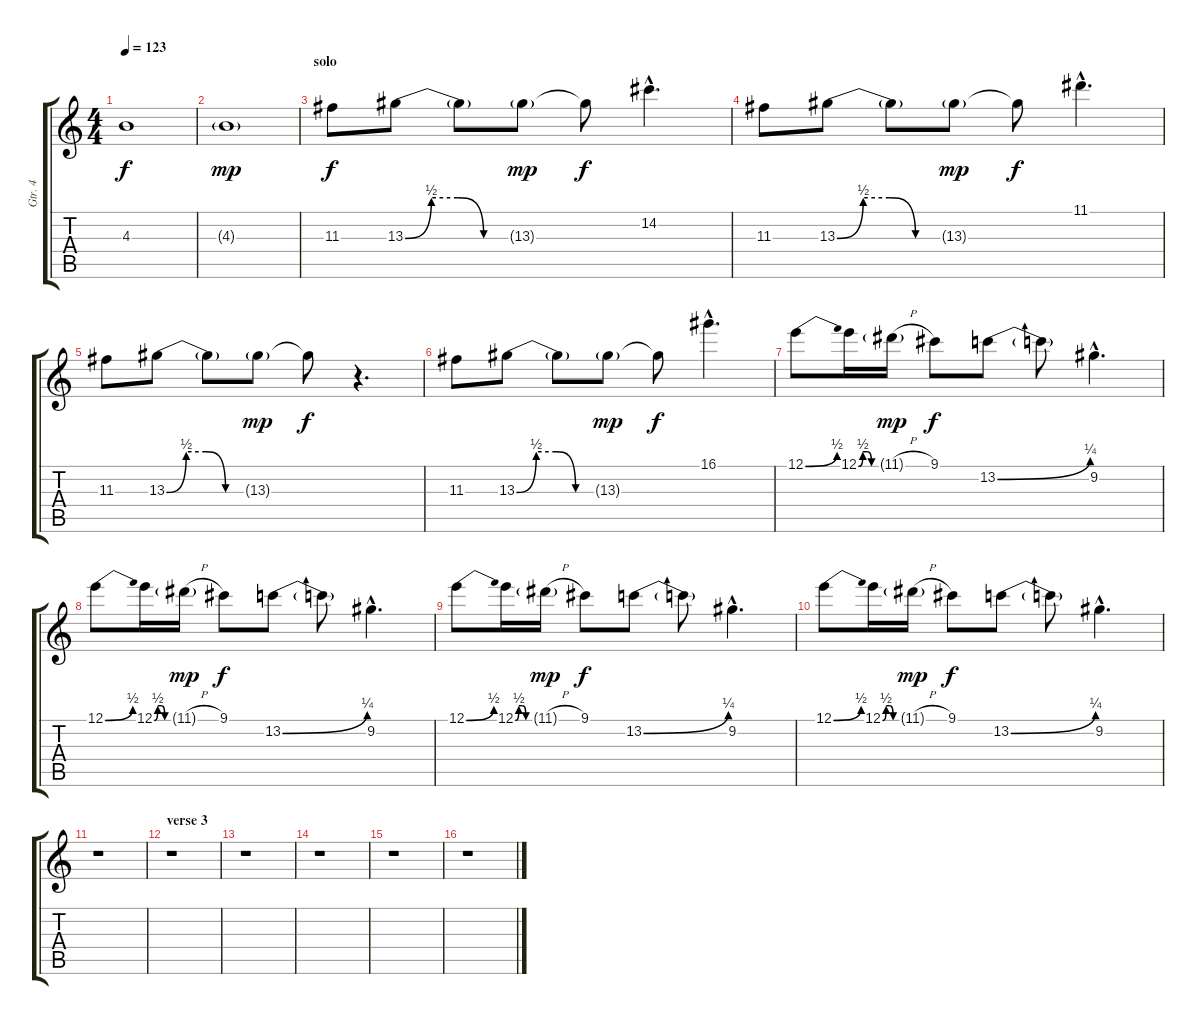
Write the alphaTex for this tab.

\track ("Gtr. 4" "Gtr. 4") {instrument distortionguitar}
\staff {score tabs}
\tuning (E4 B3 G3 D3 A2 E2) {hide}
\ts (4 4)
\tempo 123
\clef g2
\ks c
4.3.1{dy f} |
4.3{g}.1{dy mp} |
\section ("" "solo")
11.3.8{dy f} 13.3{be (custom 0 0 15 2 30 2 45 0 60 0)}.8 13.3{t}.8 13.3{g}.8{dy mp} 13.3{t}.8{dy f} 14.2{hac}.4{d} |
11.3.8 13.3{be (custom 0 0 15 2 30 2 45 0 60 0)}.8 13.3{t}.8 13.3{g}.8{dy mp} 13.3{t}.8{dy f} 11.1{hac}.4{d} |
11.3.8 13.3{be (custom 0 0 15 2 30 2 45 0 60 0)}.8 13.3{t}.8 13.3{g}.8{dy mp} 13.3{t}.8{dy f} r.4{d} |
11.3.8 13.3{be (custom 0 0 15 2 30 2 45 0 60 0)}.8 13.3{t}.8 13.3{g}.8{dy mp} 13.3{t}.8{dy f} 16.1{hac}.4{d} |
12.1{be (bend 0 0 60 2)}.8 12.1{be (custom 0 0 15 2 30 2 45 0 60 0)}.16 11.1{h g}.16{dy mp} 9.1.8{dy f} 13.2{be (bend 0 0 60 1)}.8 13.2{t}.8 9.2{hac}.4{d} |
12.1{be (bend 0 0 60 2)}.8 12.1{be (custom 0 0 15 2 30 2 45 0 60 0)}.16 11.1{h g}.16{dy mp} 9.1.8{dy f} 13.2{be (bend 0 0 60 1)}.8 13.2{t}.8 9.2{hac}.4{d} |
12.1{be (bend 0 0 60 2)}.8 12.1{be (custom 0 0 15 2 30 2 45 0 60 0)}.16 11.1{h g}.16{dy mp} 9.1.8{dy f} 13.2{be (bend 0 0 60 1)}.8 13.2{t}.8 9.2{hac}.4{d} |
12.1{be (bend 0 0 60 2)}.8 12.1{be (custom 0 0 15 2 30 2 45 0 60 0)}.16 11.1{h g}.16{dy mp} 9.1.8{dy f} 13.2{be (bend 0 0 60 1)}.8 13.2{t}.8 9.2{hac}.4{d} |
r.1 |
\section ("" "verse 3")
r.1 |
r.1 |
r.1 |
r.1 |
r.1
